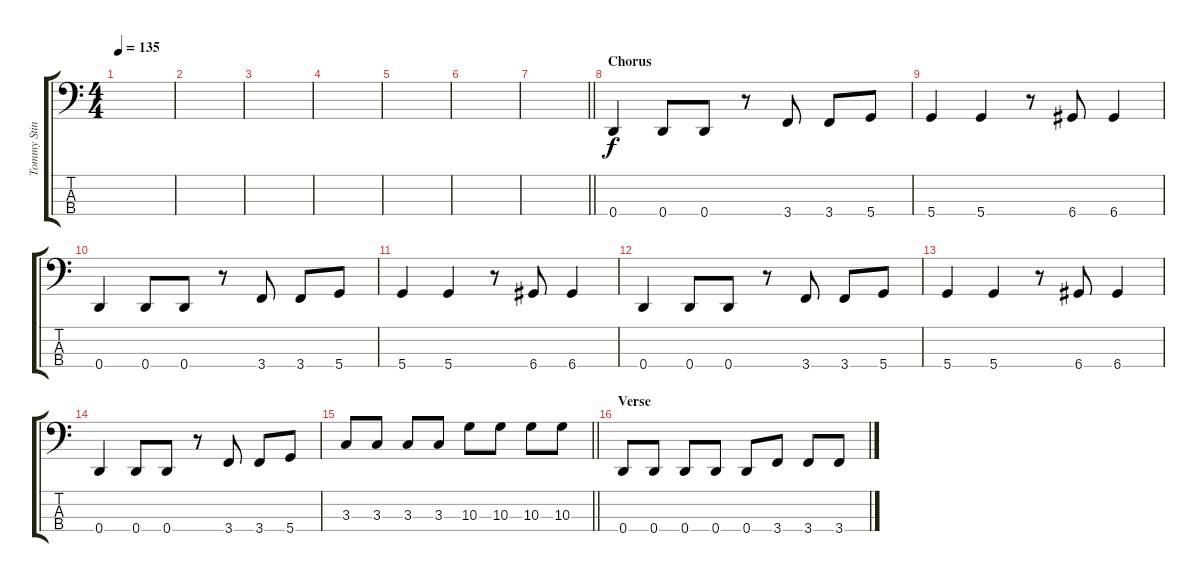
\track ("Tommy Stinson" "Tommy Stin") {instrument electricbassfinger}
\staff {score tabs}
\tuning (G2 D2 A1 D1) {hide}
\ts (4 4)
\tempo 135
\clef f4
\ks c
|
|
|
|
|
|
\barLineRight lightlight
|
\section ("" "Chorus")
0.4.4 0.4.8 0.4.8 r.8 3.4.8 3.4.8 5.4.8 |
5.4.4 5.4.4 r.8 6.4.8 6.4.4 |
0.4.4 0.4.8 0.4.8 r.8 3.4.8 3.4.8 5.4.8 |
5.4.4 5.4.4 r.8 6.4.8 6.4.4 |
0.4.4 0.4.8 0.4.8 r.8 3.4.8 3.4.8 5.4.8 |
5.4.4 5.4.4 r.8 6.4.8 6.4.4 |
0.4.4 0.4.8 0.4.8 r.8 3.4.8 3.4.8 5.4.8 |
\barLineRight lightlight
3.3.8 3.3.8 3.3.8 3.3.8 10.3.8 10.3.8 10.3.8 10.3.8 |
\section ("" "Verse")
0.4.8 0.4.8 0.4.8 0.4.8 0.4.8 3.4.8 3.4.8 3.4.8
